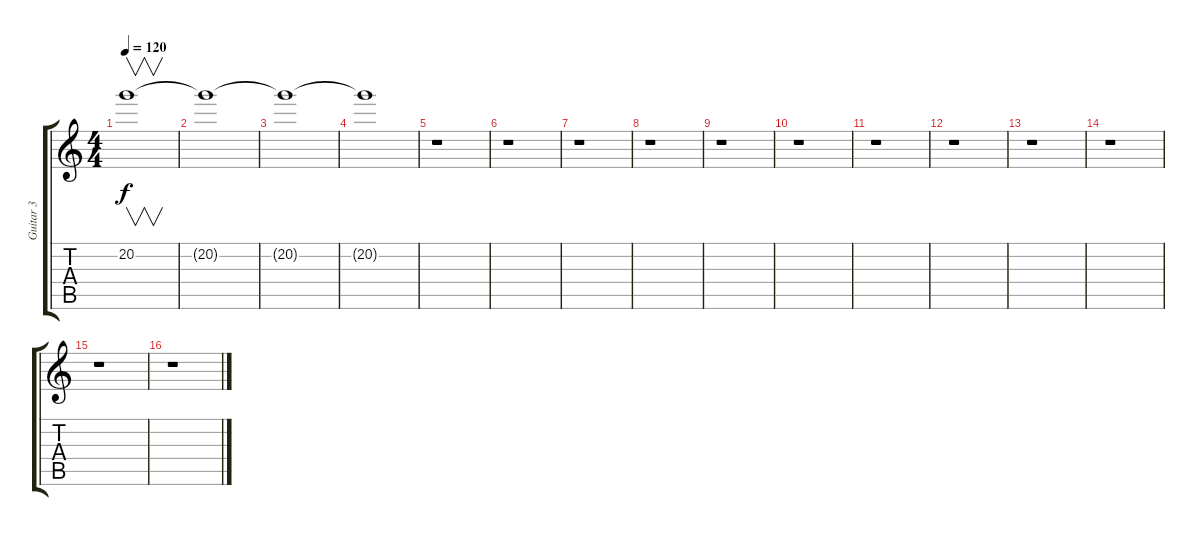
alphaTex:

\track ("Guitar 3" "Guitar 3") {instrument distortionguitar}
\staff {score tabs}
\tuning (E4 B3 G3 D3 A2 E2) {hide}
\ts (4 4)
\tempo 120
\clef g2
\ks c
20.2.1{v dy f} |
20.2{t}.1 |
20.2{t}.1 |
20.2{t}.1 |
r.1 |
r.1 |
r.1 |
r.1 |
r.1 |
r.1 |
r.1 |
r.1 |
r.1 |
r.1 |
r.1 |
r.1
